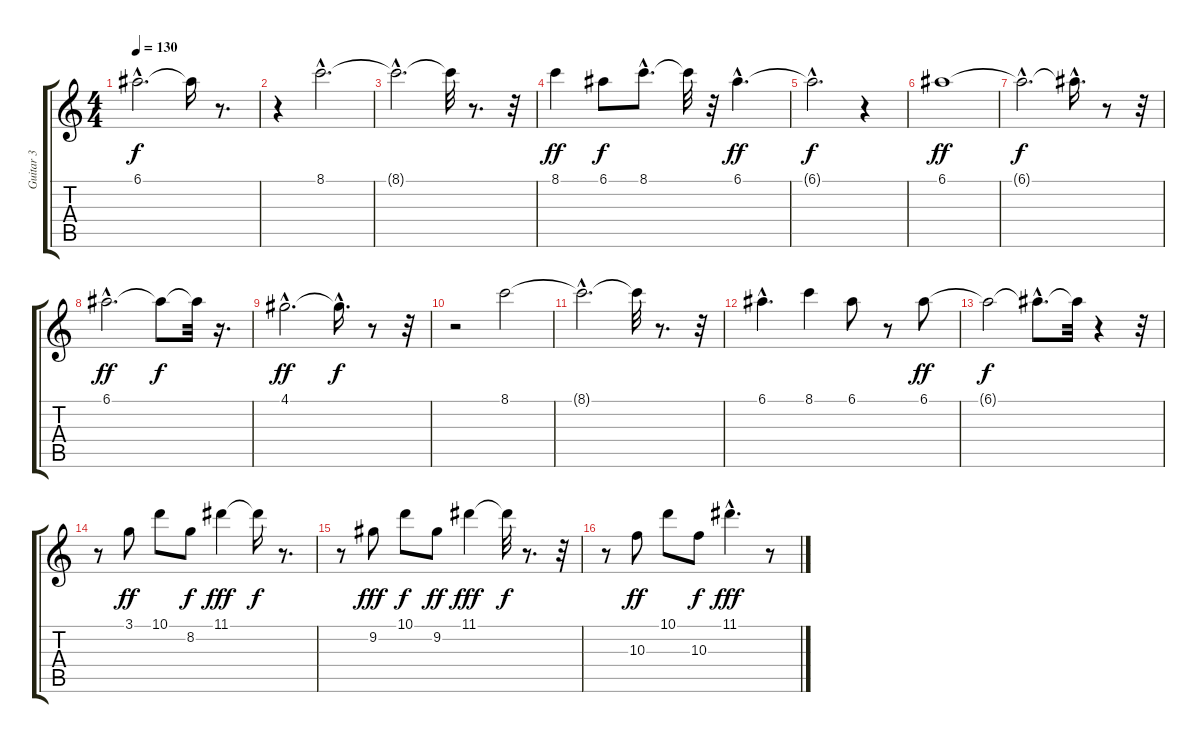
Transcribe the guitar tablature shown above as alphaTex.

\track ("Guitar 3" "Guitar 3") {instrument overdrivenguitar}
\staff {score tabs}
\tuning (E4 B3 G3 D3 A2 E2) {hide}
\ts (4 4)
\tempo 130
\clef g2
\ks c
6.1{hac t}.2{d dy f} 6.1{t}.16 r.8{d} |
r.4 8.1{hac}.2{d} |
8.1{hac t}.2{d} 8.1{t}.32 r.8{d} r.32 |
8.1.4{dy ff} 6.1.8{dy f} 8.1{hac}.8{d} 8.1{t}.32 r.32 6.1{hac}.4{d dy ff} |
6.1{hac t}.2{d dy f} r.4 |
6.1.1{dy ff} |
6.1{hac t}.2{d dy f} 6.1{hac t}.16{d} r.8 r.32 |
6.1{hac}.2{d dy ff} 6.1{t}.8{dy f} 6.1{t}.32 r.16{d} |
4.1{hac}.2{d dy ff} 4.1{hac t}.16{d dy f} r.8 r.32 |
r.2 8.1.2 |
8.1{hac t}.2{d} 8.1{t}.32 r.8{d} r.32 |
6.1{hac}.4{d} 8.1.4 6.1.8 r.8 6.1.8{dy ff} |
6.1{t}.2{dy f} 6.1{hac t}.8{d} 6.1{t}.32 r.4 r.32 |
r.8 3.1.8{dy ff} 10.1.8 8.2.8{dy f} 11.1.4{dy fff} 11.1{t}.16{dy f} r.8{d} |
r.8 9.2.8{dy fff} 10.1.8{dy f} 9.2.8{dy ff} 11.1.4{dy fff} 11.1{t}.32{dy f} r.8{d} r.32 |
r.8 10.3.8{dy ff} 10.1.8 10.3.8{dy f} 11.1{hac}.4{d dy fff} r.8
